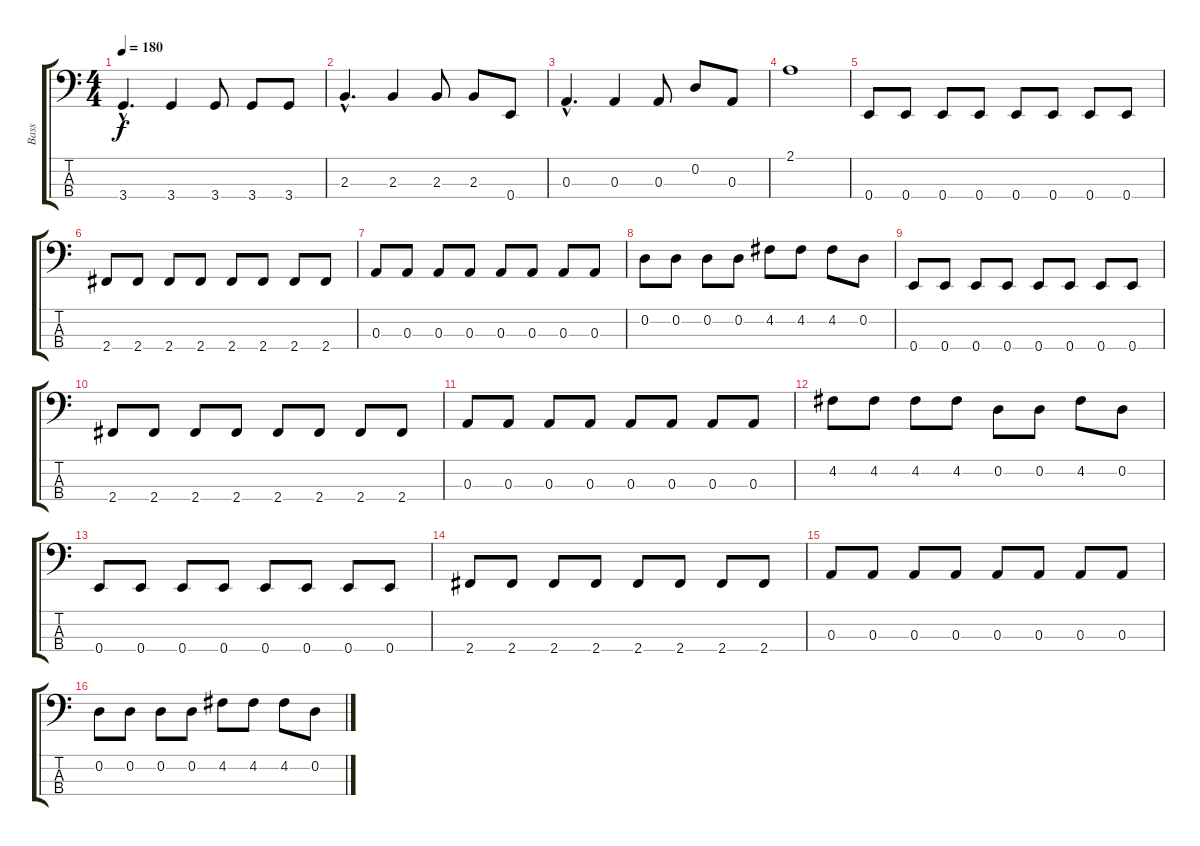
\track ("Bass" "Bass") {instrument electricbasspick}
\staff {score tabs}
\tuning (G2 D2 A1 E1) {hide}
\ts (4 4)
\tempo 180
\clef f4
\ks c
3.4{hac}.4{d dy f} 3.4.4 3.4.8 3.4.8 3.4.8 |
2.3{hac}.4{d} 2.3.4 2.3.8 2.3.8 0.4.8 |
0.3{hac}.4{d} 0.3.4 0.3.8 0.2.8 0.3.8 |
2.1.1 |
0.4.8 0.4.8 0.4.8 0.4.8 0.4.8 0.4.8 0.4.8 0.4.8 |
2.4.8 2.4.8 2.4.8 2.4.8 2.4.8 2.4.8 2.4.8 2.4.8 |
0.3.8 0.3.8 0.3.8 0.3.8 0.3.8 0.3.8 0.3.8 0.3.8 |
0.2.8 0.2.8 0.2.8 0.2.8 4.2.8 4.2.8 4.2.8 0.2.8 |
0.4.8 0.4.8 0.4.8 0.4.8 0.4.8 0.4.8 0.4.8 0.4.8 |
2.4.8 2.4.8 2.4.8 2.4.8 2.4.8 2.4.8 2.4.8 2.4.8 |
0.3.8 0.3.8 0.3.8 0.3.8 0.3.8 0.3.8 0.3.8 0.3.8 |
4.2.8 4.2.8 4.2.8 4.2.8 0.2.8 0.2.8 4.2.8 0.2.8 |
0.4.8 0.4.8 0.4.8 0.4.8 0.4.8 0.4.8 0.4.8 0.4.8 |
2.4.8 2.4.8 2.4.8 2.4.8 2.4.8 2.4.8 2.4.8 2.4.8 |
0.3.8 0.3.8 0.3.8 0.3.8 0.3.8 0.3.8 0.3.8 0.3.8 |
0.2.8 0.2.8 0.2.8 0.2.8 4.2.8 4.2.8 4.2.8 0.2.8
